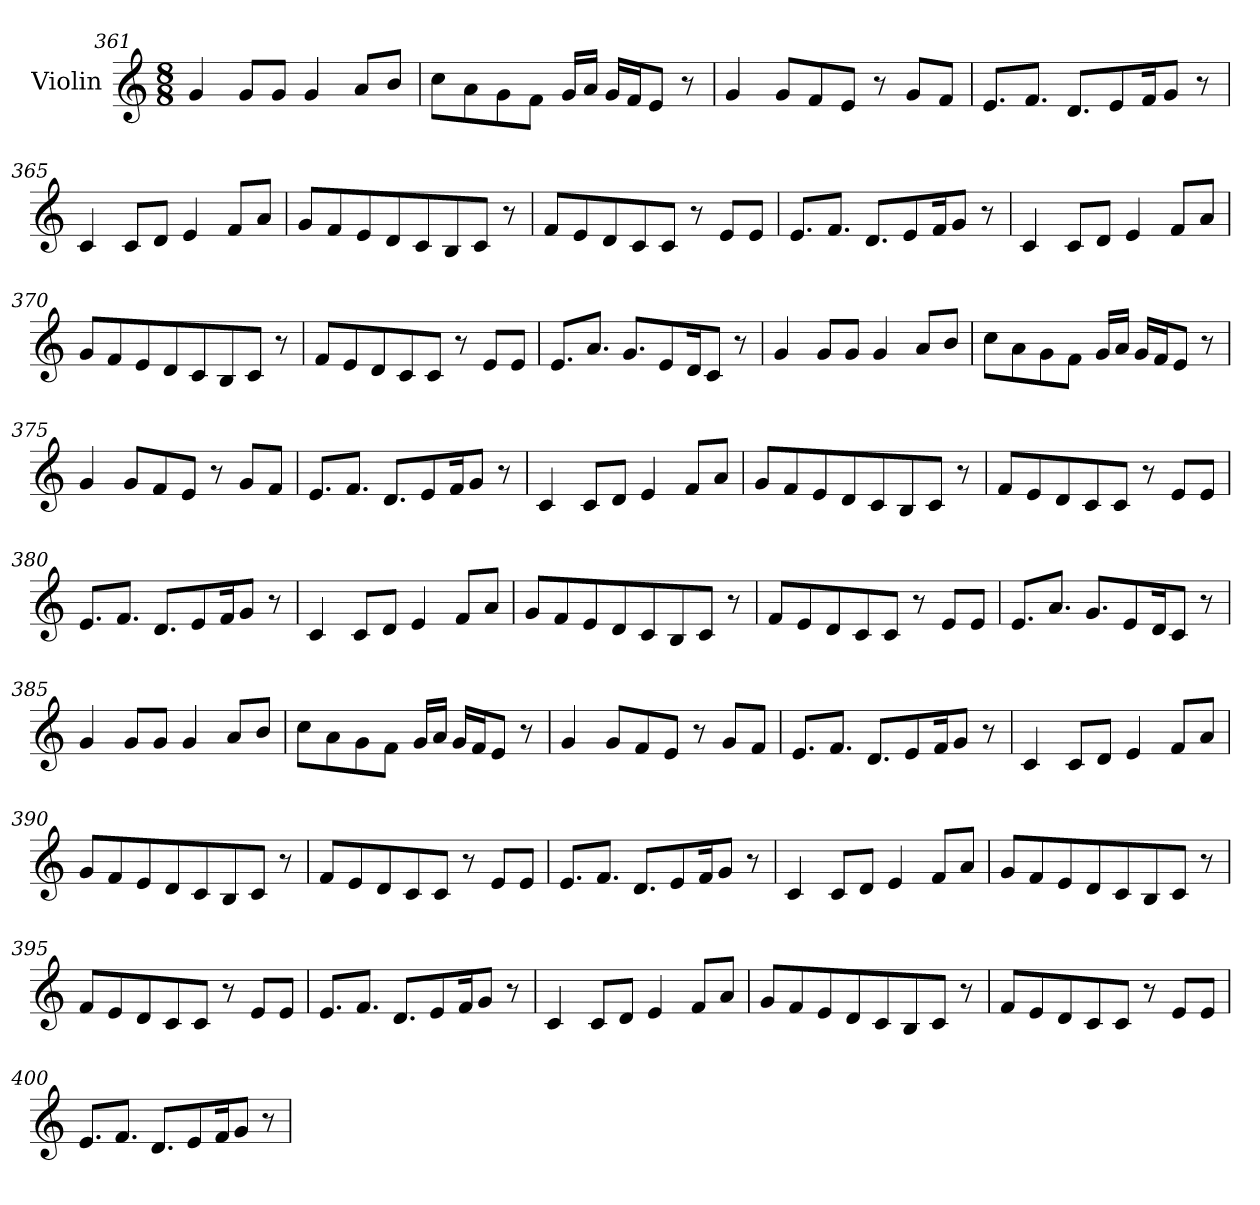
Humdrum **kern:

**kern
*part1
*staff1
*I"Violin
*clefG2
*k[]
*M8/8
=361
4g/
8g/L
8g/J
4g/
8a/L
8b/J
!!LO:LB:g=z
=362
8cc\L
8a\
8g\
8f\J
16g/LL
16a/JJ
16g/LL
16f/J
8e/J
8r
=363
4g/
8g/L
8f/
8e/J
8r
8g/L
8f/J
=364
8.e/L
8.f/J
8.d/L
8e/
16f/K
8g/J
8r
=365
4c/
8c/L
8d/J
4e/
8f/L
8a/J
!!LO:LB:g=z
=366
8g/L
8f/
8e/
8d/
8c/
8B/
8c/J
8r
=367
8f/L
8e/
8d/
8c/
8c/J
8r
8e/L
8e/J
=368
8.e/L
8.f/J
8.d/L
8e/
16f/K
8g/J
8r
=369
4c/
8c/L
8d/J
4e/
8f/L
8a/J
!!LO:LB:g=z
=370
8g/L
8f/
8e/
8d/
8c/
8B/
8c/J
8r
=371
8f/L
8e/
8d/
8c/
8c/J
8r
8e/L
8e/J
=372
8.e/L
8.a/J
8.g/L
8e/
16d/K
8c/J
8r
=373
4g/
8g/L
8g/J
4g/
8a/L
8b/J
=374
8cc\L
8a\
8g\
8f\J
16g/LL
16a/JJ
16g/LL
16f/J
8e/J
8r
!!LO:LB:g=z
=375
4g/
8g/L
8f/
8e/J
8r
8g/L
8f/J
=376
8.e/L
8.f/J
8.d/L
8e/
16f/K
8g/J
8r
=377
4c/
8c/L
8d/J
4e/
8f/L
8a/J
!!LO:LB:g=z
=378
8g/L
8f/
8e/
8d/
8c/
8B/
8c/J
8r
=379
8f/L
8e/
8d/
8c/
8c/J
8r
8e/L
8e/J
=380
8.e/L
8.f/J
8.d/L
8e/
16f/K
8g/J
8r
=381
4c/
8c/L
8d/J
4e/
8f/L
8a/J
!!LO:LB:g=z
=382
8g/L
8f/
8e/
8d/
8c/
8B/
8c/J
8r
=383
8f/L
8e/
8d/
8c/
8c/J
8r
8e/L
8e/J
=384
8.e/L
8.a/J
8.g/L
8e/
16d/K
8c/J
8r
=385
4g/
8g/L
8g/J
4g/
8a/L
8b/J
!!LO:LB:g=z
=386
8cc\L
8a\
8g\
8f\J
16g/LL
16a/JJ
16g/LL
16f/J
8e/J
8r
=387
4g/
8g/L
8f/
8e/J
8r
8g/L
8f/J
=388
8.e/L
8.f/J
8.d/L
8e/
16f/K
8g/J
8r
=389
4c/
8c/L
8d/J
4e/
8f/L
8a/J
!!LO:PB:g=z
=390
8g/L
8f/
8e/
8d/
8c/
8B/
8c/J
8r
=391
8f/L
8e/
8d/
8c/
8c/J
8r
8e/L
8e/J
=392
8.e/L
8.f/J
8.d/L
8e/
16f/K
8g/J
8r
=393
4c/
8c/L
8d/J
4e/
8f/L
8a/J
!!LO:LB:g=z
=394
8g/L
8f/
8e/
8d/
8c/
8B/
8c/J
8r
=395
8f/L
8e/
8d/
8c/
8c/J
8r
8e/L
8e/J
=396
8.e/L
8.f/J
8.d/L
8e/
16f/K
8g/J
8r
=397
4c/
8c/L
8d/J
4e/
8f/L
8a/J
!!LO:LB:g=z
=398
8g/L
8f/
8e/
8d/
8c/
8B/
8c/J
8r
=399
8f/L
8e/
8d/
8c/
8c/J
8r
8e/L
8e/J
=400
8.e/L
8.f/J
8.d/L
8e/
16f/K
8g/J
8r
=
*-
